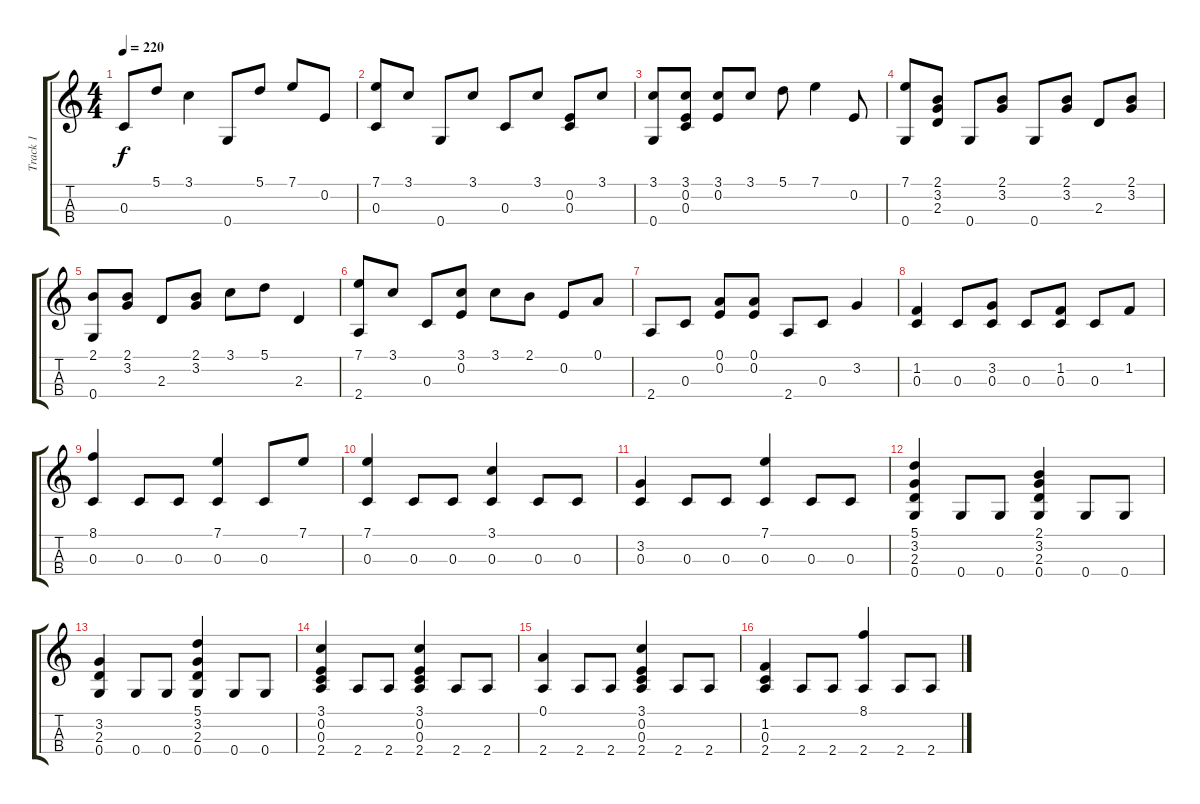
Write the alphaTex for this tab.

\track ("Track 1" "Track 1") {instrument acousticguitarsteel}
\staff {score tabs}
\tuning (A3 E3 C3 G2) {hide}
\ts (4 4)
\tempo 220
\clef g2
\ks c
0.3.8{dy f} 5.1.8 3.1.4 0.4.8 5.1.8 7.1.8 0.2.8 |
(7.1 0.3).8 3.1.8 0.4.8 3.1.8 0.3.8 3.1.8 (0.2 0.3).8 3.1.8 |
(3.1 0.4).8 (3.1 0.2 0.3).8 (3.1 0.2).8 3.1.8 5.1.8 7.1.4 0.2.8 |
(7.1 0.4).8 (2.1 3.2 2.3).8 0.4.8 (2.1 3.2).8 0.4.8 (2.1 3.2).8 2.3.8 (2.1 3.2).8 |
(2.1 0.4).8 (2.1 3.2).8 2.3.8 (2.1 3.2).8 3.1.8 5.1.8 2.3.4 |
(7.1 2.4).8 3.1.8 0.3.8 (3.1 0.2).8 3.1.8 2.1.8 0.2.8 0.1.8 |
2.4.8 0.3.8 (0.1 0.2).8 (0.1 0.2).8 2.4.8 0.3.8 3.2.4 |
(1.2 0.3).4 0.3.8 (3.2 0.3).8 0.3.8 (1.2 0.3).8 0.3.8 1.2.8 |
(8.1 0.3).4 0.3.8 0.3.8 (7.1 0.3).4 0.3.8 7.1.8 |
(7.1 0.3).4 0.3.8 0.3.8 (3.1 0.3).4 0.3.8 0.3.8 |
(3.2 0.3).4 0.3.8 0.3.8 (7.1 0.3).4 0.3.8 0.3.8 |
(5.1 3.2 2.3 0.4).4 0.4.8 0.4.8 (2.1 3.2 2.3 0.4).4 0.4.8 0.4.8 |
(3.2 2.3 0.4).4 0.4.8 0.4.8 (5.1 3.2 2.3 0.4).4 0.4.8 0.4.8 |
(3.1 0.2 0.3 2.4).4 2.4.8 2.4.8 (3.1 0.2 0.3 2.4).4 2.4.8 2.4.8 |
(0.1 2.4).4 2.4.8 2.4.8 (3.1 0.2 0.3 2.4).4 2.4.8 2.4.8 |
(1.2 0.3 2.4).4 2.4.8 2.4.8 (8.1 2.4).4 2.4.8 2.4.8
